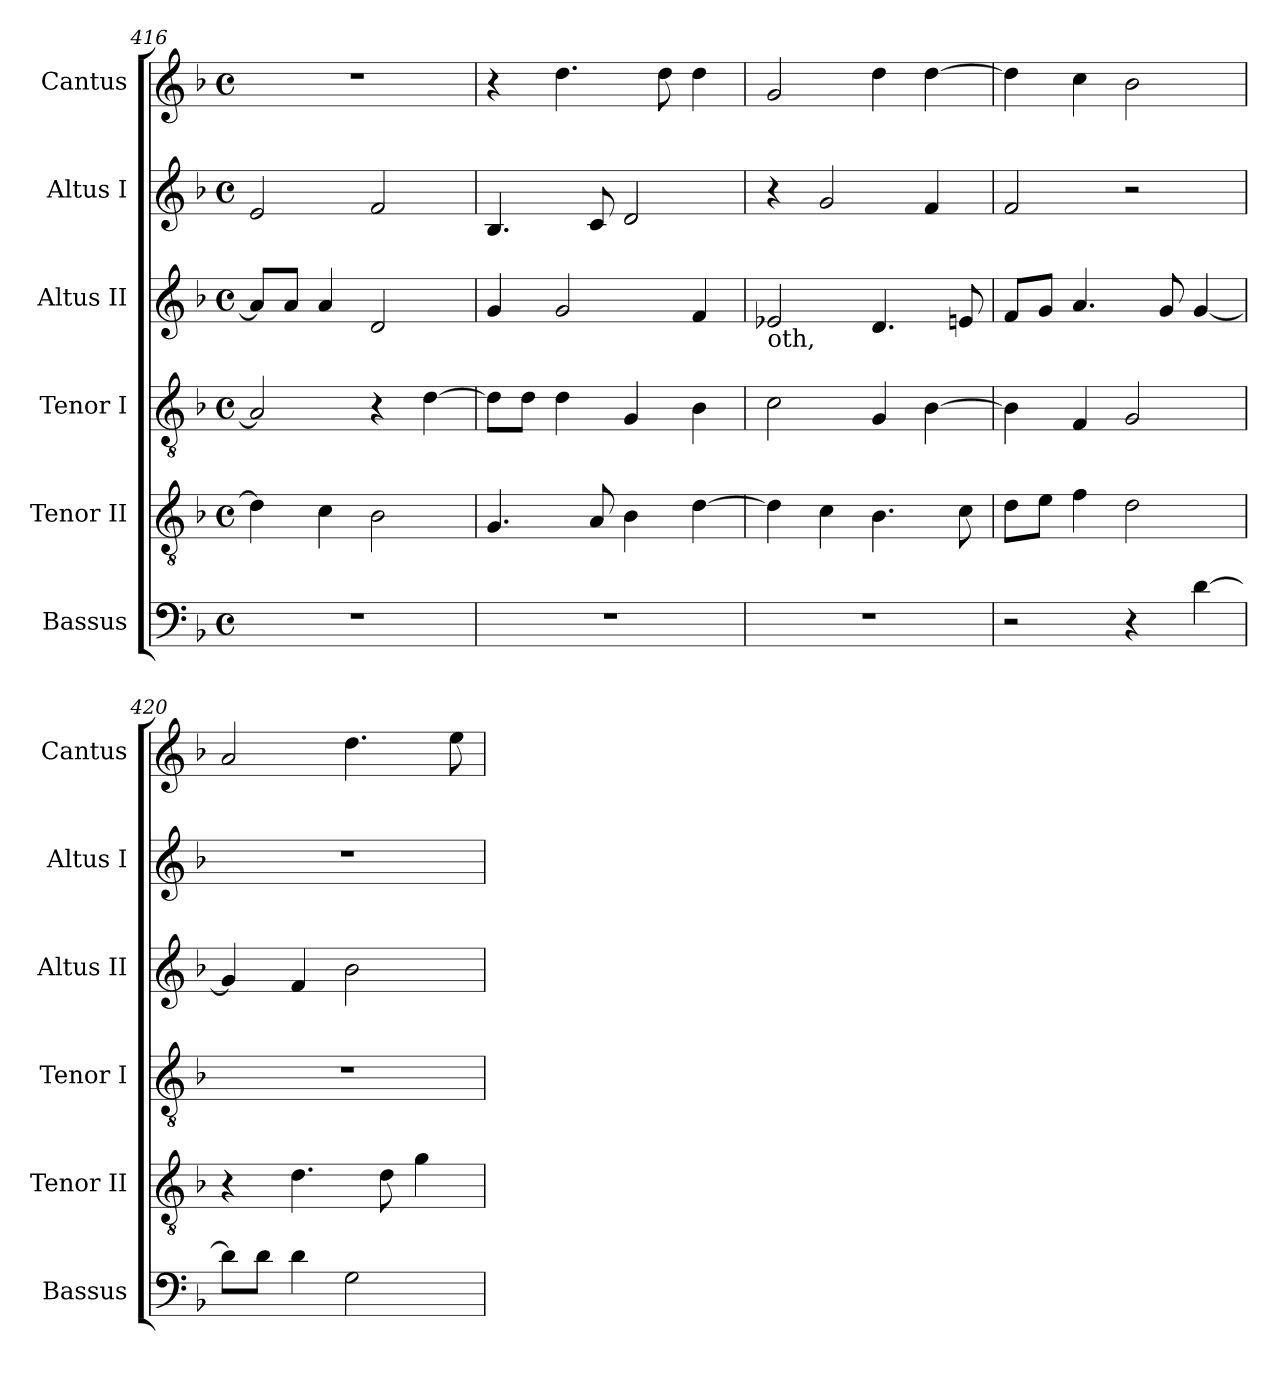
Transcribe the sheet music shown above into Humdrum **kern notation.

**kern	**kern	**kern	**kern	**kern	**kern
*part6	*part5	*part4	*part3	*part2	*part1
*staff6	*staff5	*staff4	*staff3	*staff2	*staff1
*I"Bassus	*I"Tenor II	*I"Tenor I	*I"Altus II	*I"Altus I	*I"Cantus
*I'Bassus	*I'Tenor II	*I'Tenor I	*I'Altus II	*I'Altus I	*I'Cantus
*clefF4	*clefGv2	*clefGv2	*clefG2	*clefG2	*clefG2
*k[b-]	*k[b-]	*k[b-]	*k[b-]	*k[b-]	*k[b-]
*F:	*F:	*F:	*F:	*F:	*F:
*M4/4	*M4/4	*M4/4	*M4/4	*M4/4	*M4/4
*met(c)	*met(c)	*met(c)	*met(c)	*met(c)	*met(c)
=416	=416	=416	=416	=416	=416
1r	4d\]	2A/]	8a/L]	2e/	1r
.	.	.	8a/J	.	.
.	4c\	.	4a/	.	.
.	2B-\	4r	2d/	2f/	.
.	.	[>4d\	.	.	.
=417	=417	=417	=417	=417	=417
1r	4.G/	8d\L]	4g/	4.B-/	4r
.	.	8d\J	.	.	.
.	.	4d\	2g/	.	4.dd\
.	8A/	.	.	8c/	.
.	4B-\	4G/	.	2d/	.
.	.	.	.	.	8dd\
.	[>4d\	4B-\	4f/	.	4dd\
!!LO:PB:g=z
=418	=418	=418	=418	=418	=418
!	!	!	!LO:TX:b:t=oth,	!	!
1r	4d\]	2c\	2e-X/	4r	2g/
.	4c\	.	.	2g/	.
.	4.B-\	4G/	4.d/	.	4dd\
.	.	[>4B-\	.	4f/	[>4dd\
.	8c\	.	8en/	.	.
=419	=419	=419	=419	=419	=419
2r	8d\L	4B-\]	8f/L	2f/	4dd\]
.	8e\J	.	8g/J	.	.
.	4f\	4F/	4.a/	.	4cc\
4r	2d\	2G/	.	2r	2b-\
.	.	.	8g/	.	.
[>4d\	.	.	[<4g/	.	.
=420	=420	=420	=420	=420	=420
8d\L]	4r	1r	4g/]	1r	2a/
8d\J	.	.	.	.	.
4d\	4.d\	.	4f/	.	.
2G\	.	.	2b-\	.	4.dd\
.	8d\	.	.	.	.
.	4g\	.	.	.	.
.	.	.	.	.	8ee\
=	=	=	=	=	=
*-	*-	*-	*-	*-	*-
